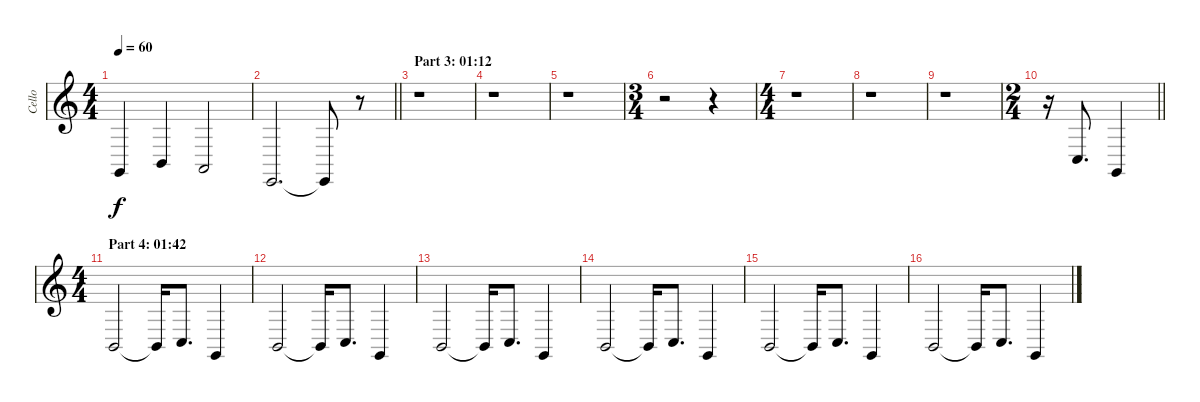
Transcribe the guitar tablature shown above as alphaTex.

\track ("Cello" "Cello") {instrument cello}
\staff {score}
\tuning (A3 D3 G2 C2) {hide}
\ts (4 4)
\tempo 60
\clef g2
\ks c
0.3.4{dy f} 4.3.4 2.3.2 |
\barLineRight lightlight
4.4.2{d} 4.4{t}.8 r.8 |
\section ("" "Part 3: 01:12")
r.1 |
r.1 |
r.1 |
\ts (3 4)
r.2 r.4 |
\ts (4 4)
r.1 |
r.1 |
r.1 |
\ts (2 4)
\barLineRight lightlight
r.16 5.3.8{d} 0.3.4 |
\ts (4 4)
\section ("" "Part 4: 01:42")
4.3.2 4.3{t}.16 5.3.8{d} 0.3.4 |
4.3.2 4.3{t}.16 5.3.8{d} 0.3.4 |
4.3.2 4.3{t}.16 5.3.8{d} 0.3.4 |
4.3.2 4.3{t}.16 5.3.8{d} 0.3.4 |
4.3.2 4.3{t}.16 5.3.8{d} 0.3.4 |
4.3.2 4.3{t}.16 5.3.8{d} 0.3.4
